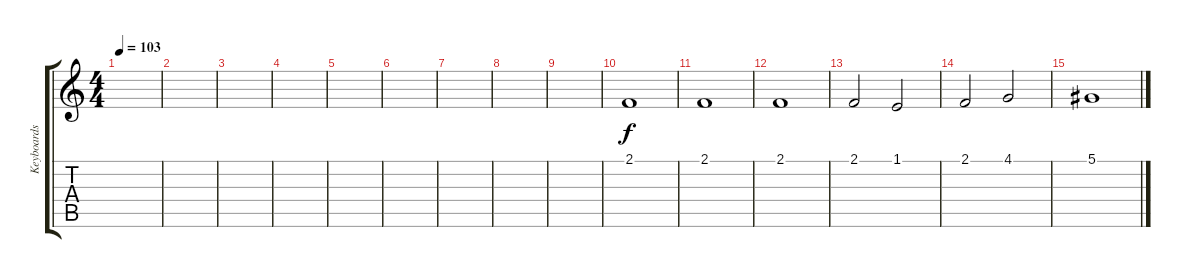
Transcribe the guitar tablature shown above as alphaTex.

\track ("Keyboards " "Keyboards ") {instrument pad7halo}
\staff {score tabs}
\tuning (Eb4 Bb3 Gb3 Db3 Ab2 Eb2) {hide}
\ts (4 4)
\tempo 103
\clef g2
\ks c
|
|
|
|
|
|
|
|
|
2.1.1 |
2.1.1 |
2.1.1 |
2.1.2 1.1.2 |
2.1.2 4.1.2 |
5.1.1
